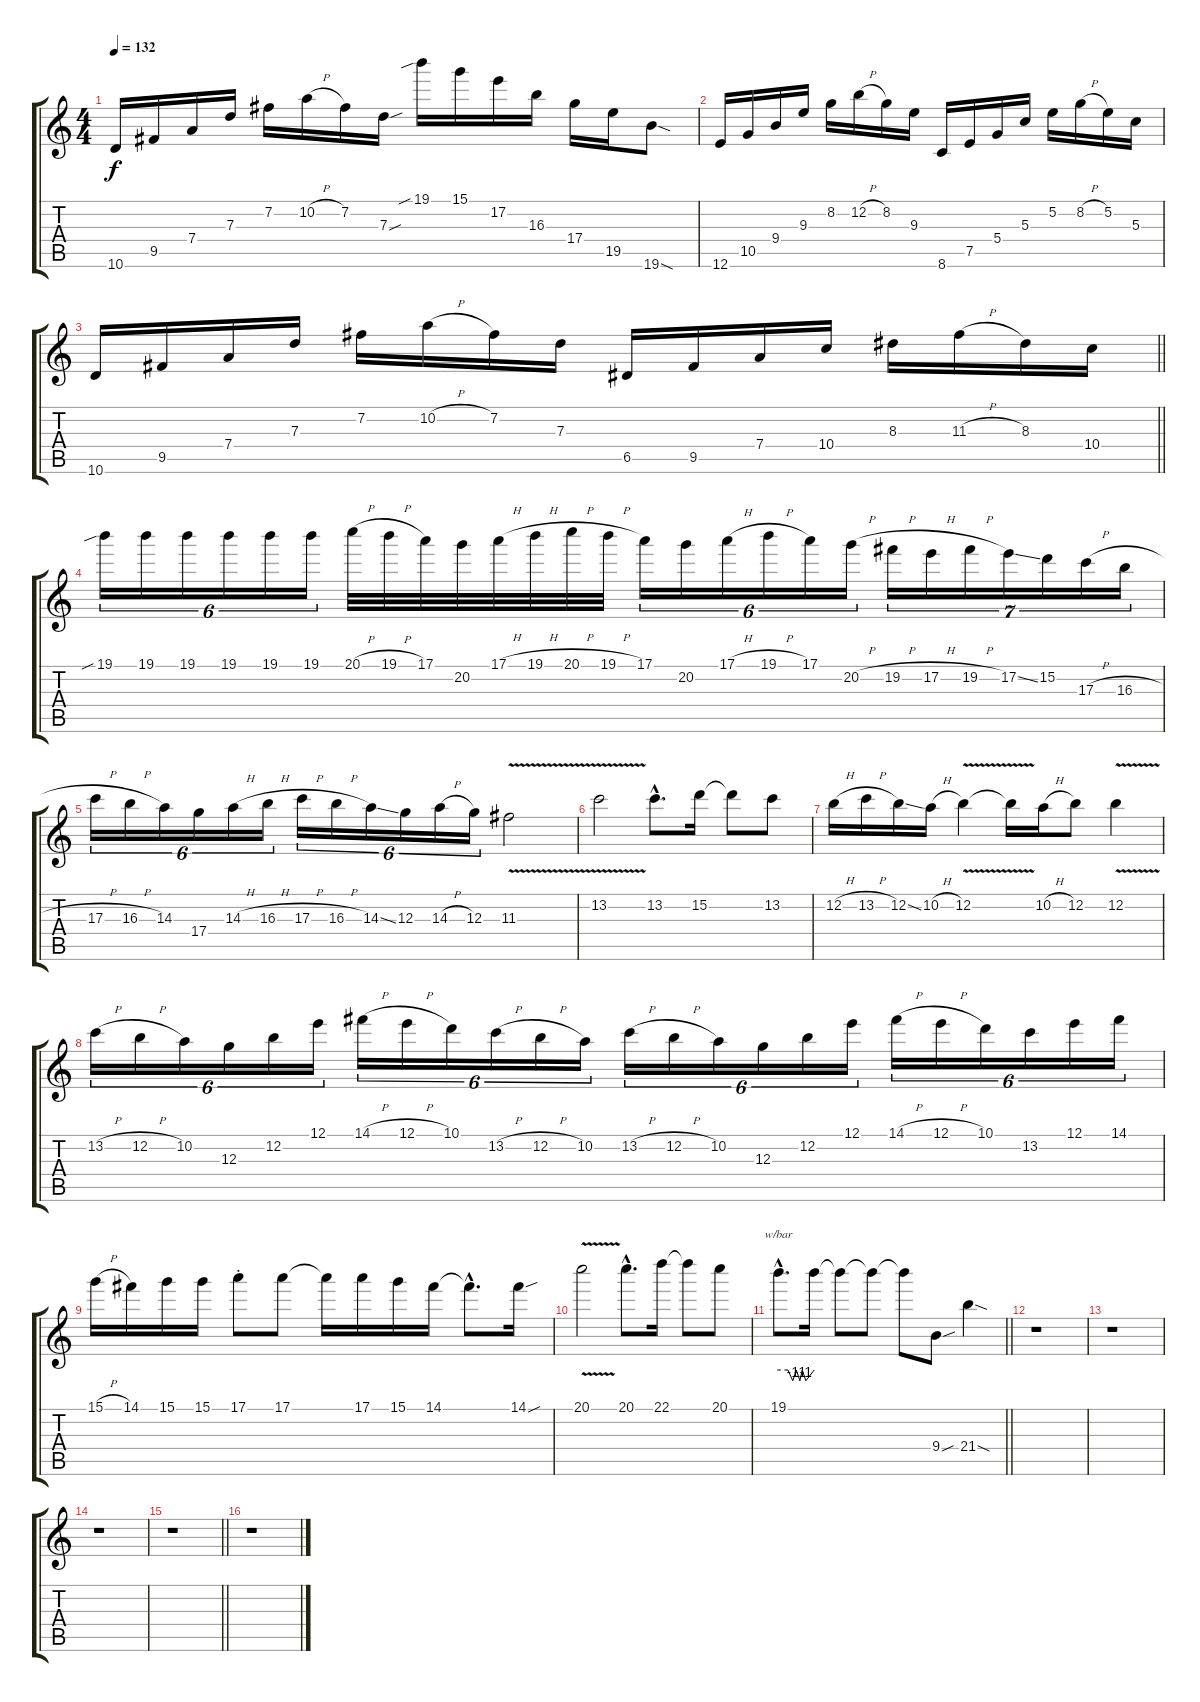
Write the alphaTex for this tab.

\track "" {instrument distortionguitar}
\staff {score tabs}
\tuning (E4 B3 G3 D3 A2 E2) {hide}
\ts (4 4)
\tempo 132
\clef g2
\ks c
10.6.16{dy f} 9.5.16 7.4.16 7.3.16 7.2.16 10.2{h}.16 7.2.16 7.3{sou}.16 19.1{sib}.16 15.1.16 17.2.16 16.3.16 17.4.16 19.5.16 19.6{sod}.8 |
12.6.16 10.5.16 9.4.16 9.3.16 8.2.16 12.2{h}.16 8.2.16 9.3.16 8.6.16 7.5.16 5.4.16 5.3.16 5.2.16 8.2{h}.16 5.2.16 5.3.16 |
\barLineRight lightlight
10.6.16 9.5.16 7.4.16 7.3.16 7.2.16 10.2{h}.16 7.2.16 7.3.16 6.5.16 9.5.16 7.4.16 10.4.16 8.3.16 11.3{h}.16 8.3.16 10.4.16 |
19.1{sib}.16{tu (6 4)} 19.1.16{tu (6 4)} 19.1.16{tu (6 4)} 19.1.16{tu (6 4)} 19.1.16{tu (6 4)} 19.1.16{tu (6 4)} 20.1{h}.32 19.1{h}.32 17.1.32 20.2.32 17.1{h}.32 19.1{h}.32 20.1{h}.32 19.1{h}.32 17.1.16{tu (6 4)} 20.2.16{tu (6 4)} 17.1{h}.16{tu (6 4)} 19.1{h}.16{tu (6 4)} 17.1.16{tu (6 4)} 20.2{h}.16{tu (6 4)} 19.2{h}.16{tu (7 4)} 17.2{h}.16{tu (7 4)} 19.2{h}.16{tu (7 4)} 17.2{ss}.16{tu (7 4)} 15.2.16{tu (7 4)} 17.3{h}.16{tu (7 4)} 16.3{h}.16{tu (7 4)} |
17.3{h}.16{tu (6 4)} 16.3{h}.16{tu (6 4)} 14.3.16{tu (6 4)} 17.4.16{tu (6 4)} 14.3{h}.16{tu (6 4)} 16.3{h}.16{tu (6 4)} 17.3{h}.16{tu (6 4)} 16.3{h}.16{tu (6 4)} 14.3{ss}.16{tu (6 4)} 12.3.16{tu (6 4)} 14.3{h}.16{tu (6 4)} 12.3.16{tu (6 4)} 11.3{v}.2 |
13.2{v}.2 13.2{hac}.8{d} 15.2.16 15.2{t}.8 13.2.8 |
12.2{h}.16 13.2{h}.16 12.2{ss}.16 10.2{h}.16 12.2{v}.4 12.2{t}.16 10.2{h}.16 12.2.8 12.2{v}.4 |
13.2{h}.16{tu (6 4)} 12.2{h}.16{tu (6 4)} 10.2.16{tu (6 4)} 12.3.16{tu (6 4)} 12.2.16{tu (6 4)} 12.1.16{tu (6 4)} 14.1{h}.16{tu (6 4)} 12.1{h}.16{tu (6 4)} 10.1.16{tu (6 4)} 13.2{h}.16{tu (6 4)} 12.2{h}.16{tu (6 4)} 10.2.16{tu (6 4)} 13.2{h}.16{tu (6 4)} 12.2{h}.16{tu (6 4)} 10.2.16{tu (6 4)} 12.3.16{tu (6 4)} 12.2.16{tu (6 4)} 12.1.16{tu (6 4)} 14.1{h}.16{tu (6 4)} 12.1{h}.16{tu (6 4)} 10.1.16{tu (6 4)} 13.2.16{tu (6 4)} 12.1.16{tu (6 4)} 14.1.16{tu (6 4)} |
15.1{h}.16 14.1.16 15.1.16 15.1.16 17.1{st}.8 17.1.8 17.1{t}.16 17.1.16 15.1.16 14.1.16 14.1{hac t}.8{d} 14.1{sou}.16 |
20.1{v}.2 20.1{hac}.8{d} 22.1.16 22.1{t}.8 20.1.8 |
\barLineRight lightlight
19.1{hac}.8{d tbe (custom default 0 0 16 0 24 -4 30 0 36 -4 40 0 46 -4 60 0)} 19.1{t}.16 19.1{t}.8 19.1{t}.8 19.1{t}.8 9.4{sou}.8 21.4{sod}.4 |
r.1 |
r.1 |
r.1 |
\barLineRight lightlight
r.1 |
r.1
